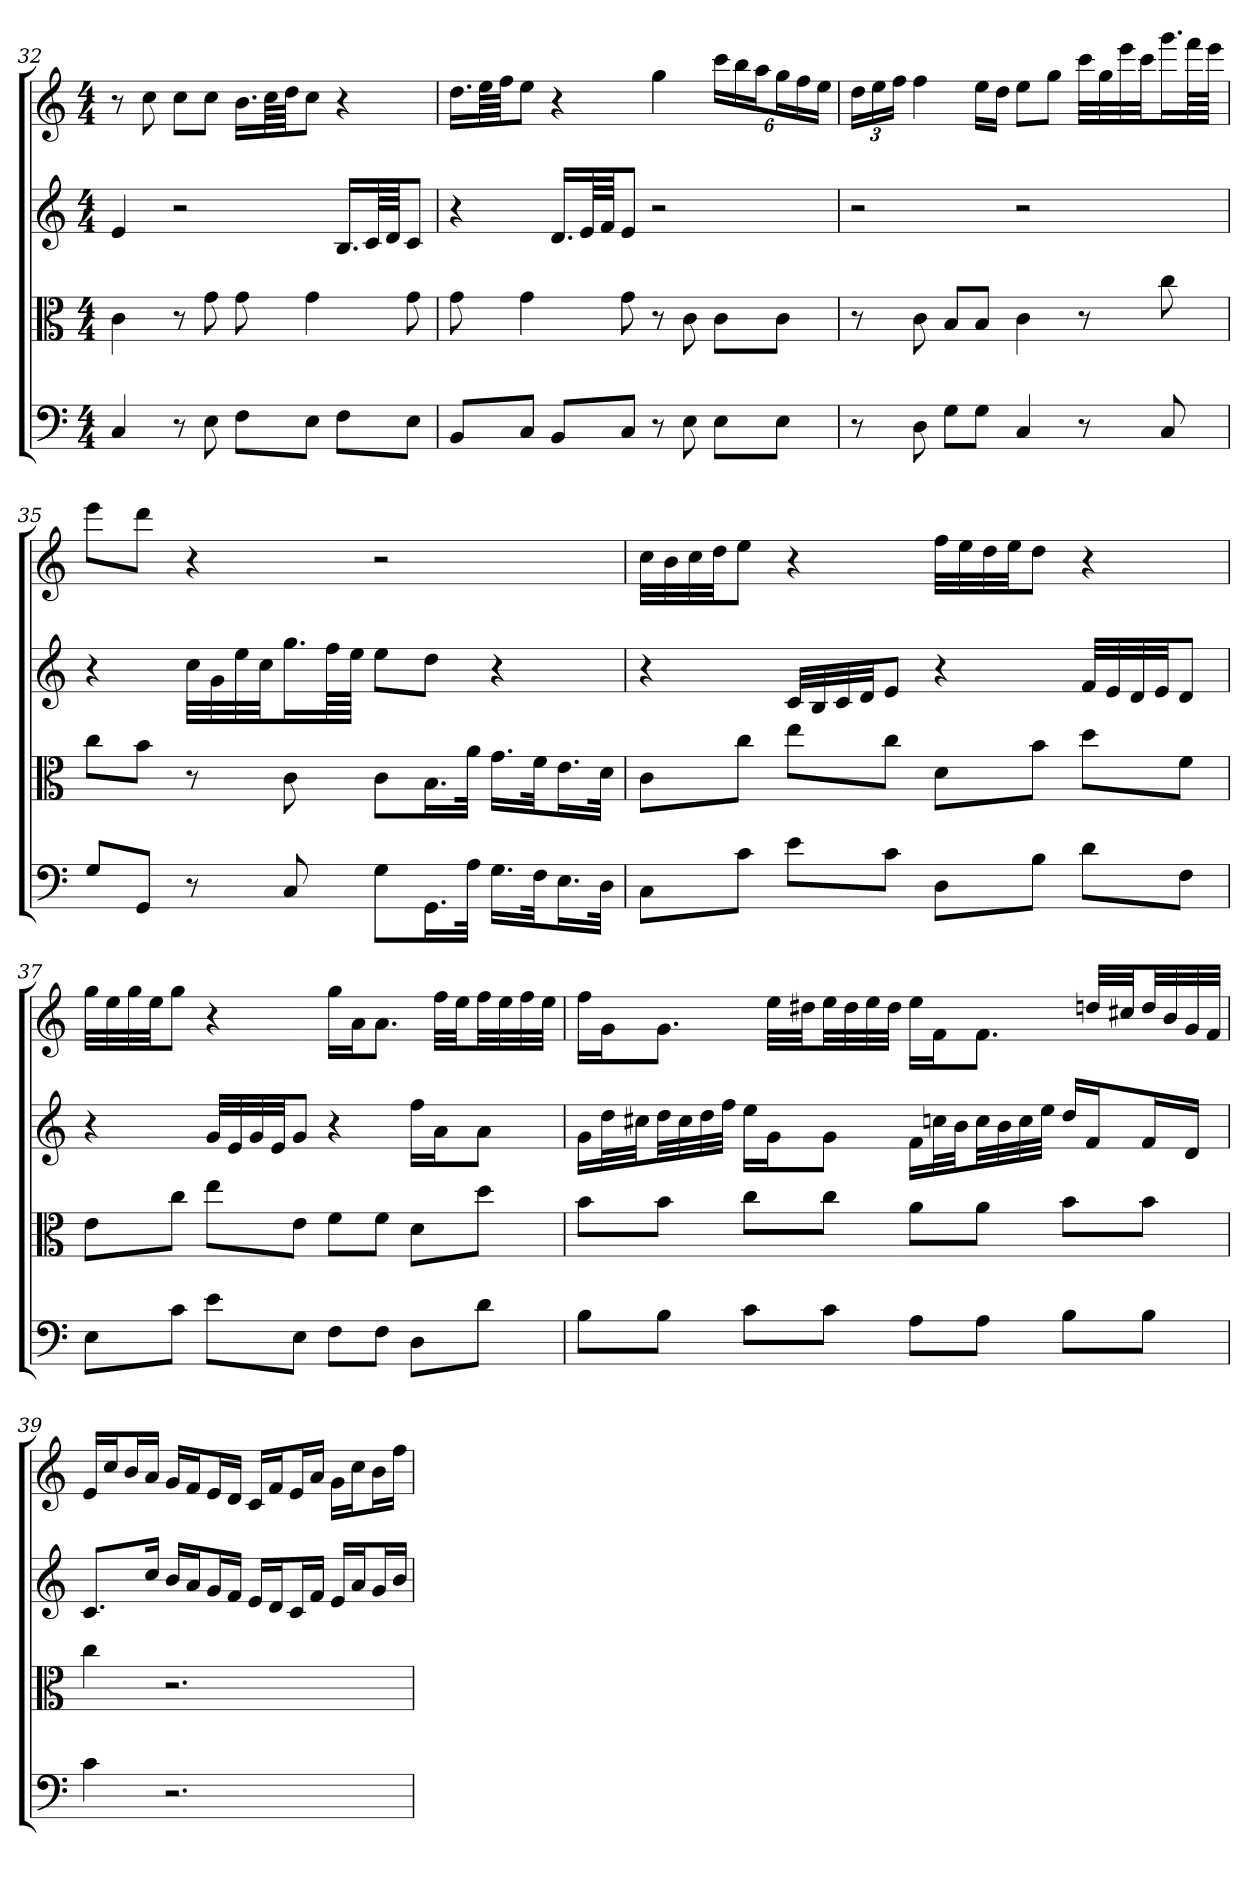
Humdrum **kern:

**kern	**kern	**kern	**kern
*part4	*part3	*part2	*part1
*staff4	*staff3	*staff2	*staff1
*clefF4	*clefC3	*	*
*k[]	*k[]	*k[]	*k[]
*C:	*C:	*C:	*C:
*M4/4	*M4/4	*M4/4	*M4/4
=32	=32	=32	=32
4C	4c	4e	8r
.	.	.	8cc
8r	8r	2r	8ccL
8E	8g	.	8ccJ
8F\L	8g	.	16.bLL
.	.	.	64ccLL
.	.	.	64ddJJJ
8E\J	4g	.	8ccJ
8F\L	.	16.BLL	4r
.	.	64cLL	.
.	.	64dJJJ	.
8E\J	8g	8cJ	.
=33	=33	=33	=33
8BB/L	8g	4r	16.ddLL
.	.	.	64eeLL
.	.	.	64ffJJJ
8C/J	4g	.	8eeJ
8BB/L	.	16.dLL	4r
.	.	64eLL	.
.	.	64fJJJ	.
8C/J	8g	8eJ	.
8r	8r	2r	4gg
8E	8c	.	.
8E\L	8c\L	.	24cccLL
.	.	.	24bb
.	.	.	24aaJ
8E\J	8c\J	.	24ggL
.	.	.	24ff
.	.	.	24eeJJ
=34	=34	=34	=34
8r	8r	2r	24ddLL
.	.	.	24ee
.	.	.	24ffJJ
8D	8c	.	4ff
8G\L	8B/L	.	.
8G\J	8B/J	.	16eeLL
.	.	.	16ddJJ
4C	4c	2r	8eeL
.	.	.	8ggJ
8r	8r	.	32cccLLL
.	.	.	32gg
.	.	.	32eee
.	.	.	32cccJJ
8C	8cc	.	16.gggL
.	.	.	64fffLL
.	.	.	64eeeJJJJ
=35	=35	=35	=35
8G/L	8cc\L	4r	8eeeL
8GG/J	8b\J	.	8dddJ
8r	8r	32ccLLL	4r
.	.	32g	.
.	.	32ee	.
.	.	32ccJJ	.
8C	8c	16.ggL	.
.	.	64ffLL	.
.	.	64eeJJJJ	.
8G\L	8c\L	8eeL	2r
16.GG\L	16.B\L	8ddJ	.
32A\JJk	32a\JJk	.	.
16.G\LL	16.g\LL	4r	.
32F\Jk	32f\Jk	.	.
16.E\L	16.e\L	.	.
32D\JJk	32d\JJk	.	.
=36	=36	=36	=36
8C\L	8c\L	4r	32ccLLL
.	.	.	32b
.	.	.	32cc
.	.	.	32ddJJ
8c\J	8cc\J	.	8eeJ
8e\L	8ee\L	32cLLL	4r
.	.	32B	.
.	.	32c	.
.	.	32dJJ	.
8c\J	8cc\J	8eJ	.
8D\L	8d\L	4r	32ffLLL
.	.	.	32ee
.	.	.	32dd
.	.	.	32eeJJ
8B\J	8b\J	.	8ddJ
8d\L	8dd\L	32fLLL	4r
.	.	32e	.
.	.	32d	.
.	.	32eJJ	.
8F\J	8f\J	8dJ	.
=37	=37	=37	=37
8E\L	8e\L	4r	32ggLLL
.	.	.	32ee
.	.	.	32gg
.	.	.	32eeJJ
8c\J	8cc\J	.	8ggJ
8e\L	8ee\L	32gLLL	4r
.	.	32e	.
.	.	32g	.
.	.	32eJJ	.
8E\J	8e\J	8gJ	.
8F\L	8f\L	4r	16ggLL
.	.	.	16aJ
8F\J	8f\J	.	8.aJ
8D\L	8d\L	16ffLL	.
.	.	16aJ	32ffLLL
.	.	.	32eeJJ
8d\J	8dd\J	8aJ	32ffLL
.	.	.	32ee
.	.	.	32ff
.	.	.	32eeJJJ
=38	=38	=38	=38
8B\L	8b\L	16gLL	16ffLL
.	.	32ddL	16gJ
.	.	32cc#XJJ	.
8B\J	8b\J	32ddLL	8.gJ
.	.	32cc#	.
.	.	32dd	.
.	.	32ffJJJ	.
8c\L	8cc\L	16eeLL	.
.	.	16gJ	32eeLLL
.	.	.	32dd#XJJ
8c\J	8cc\J	8gJ	32eeLL
.	.	.	32dd#
.	.	.	32ee
.	.	.	32dd#JJJ
8A\L	8a\L	16fLL	16eeLL
.	.	32ccnL	16fJ
.	.	32bJJ	.
8A\J	8a\J	32ccLL	8.fJ
.	.	32b	.
.	.	32cc	.
.	.	32eeJJJ	.
8B\L	8b\L	16ddLL	.
.	.	16fJ	32ddnLLL
.	.	.	32cc#XJJ
8B\J	8b\J	16fL	32ddLL
.	.	.	32b
.	.	16dJJ	32g
.	.	.	32fJJJ
=39	=39	=39	=39
4c	4cc	8.cL	16eLL
.	.	.	16ccJ
.	.	.	16bL
.	.	16ccJk	16aJJ
2.r	2.r	16bLL	16gLL
.	.	16aJ	16fJ
.	.	16gL	16eL
.	.	16fJJ	16dJJ
.	.	16eLL	16cLL
.	.	16dJ	16fJ
.	.	16cL	16eL
.	.	16fJJ	16aJJ
.	.	16eLL	16gLL
.	.	16aJ	16ccJ
.	.	16gL	16bL
.	.	16bJJ	16ffJJ
=	=	=	=
*-	*-	*-	*-
